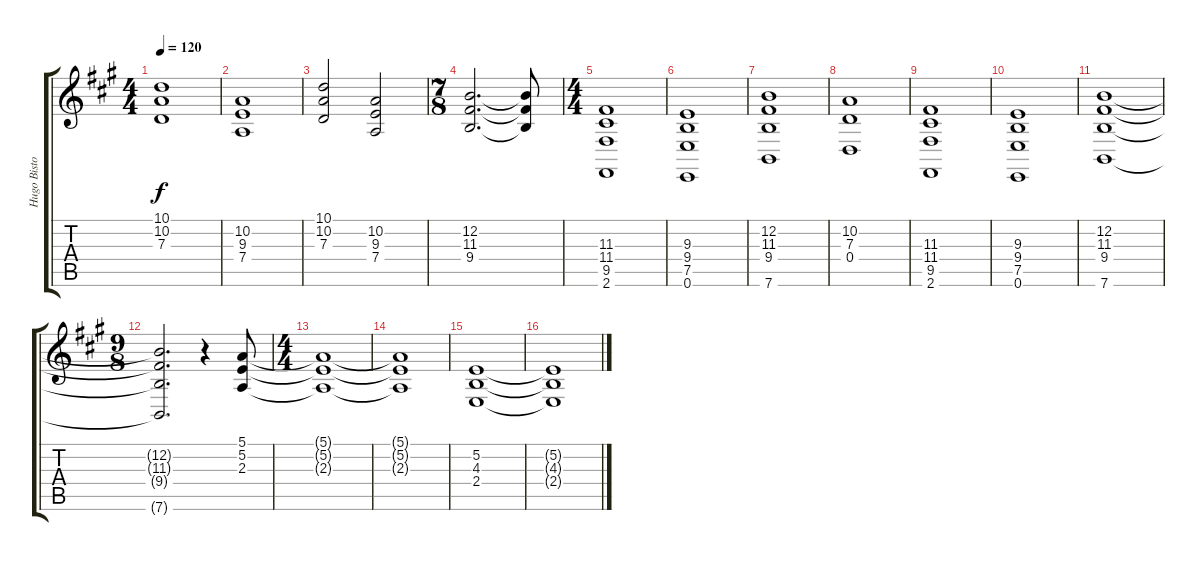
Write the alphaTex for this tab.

\track ("Hugo Bistolfi" "Hugo Bisto") {instrument synthstrings2}
\staff {score tabs}
\tuning (E4 B3 G3 D3 A2 E2) {hide}
\ts (4 4)
\tempo 120
\clef g2
\ks a
(10.1{t} 10.2{t} 7.3{t}).1{dy f} |
(10.2 9.3 7.4).1 |
(10.1 10.2 7.3).2 (10.2 9.3 7.4).2 |
\ts (7 8)
(12.2 11.3 9.4).2{d} (12.2{t} 11.3{t} 9.4{t}).8 |
\ts (4 4)
(11.3 11.4 9.5 2.6).1 |
(9.3 9.4 7.5 0.6).1 |
(12.2 11.3 9.4 7.6).1 |
(10.2 7.3 0.4).1 |
(11.3 11.4 9.5 2.6).1 |
(9.3 9.4 7.5 0.6).1 |
(12.2 11.3 9.4 7.6).1 |
\ts (9 8)
(12.2{t} 11.3{t} 9.4{t} 7.6{t}).2{d} r.4 (5.1 5.2 2.3).8 |
\ts (4 4)
(5.1{t} 5.2{t} 2.3{t}).1 |
(5.1{t} 5.2{t} 2.3{t}).1 |
(5.2 4.3 2.4).1 |
(5.2{t} 4.3{t} 2.4{t}).1
